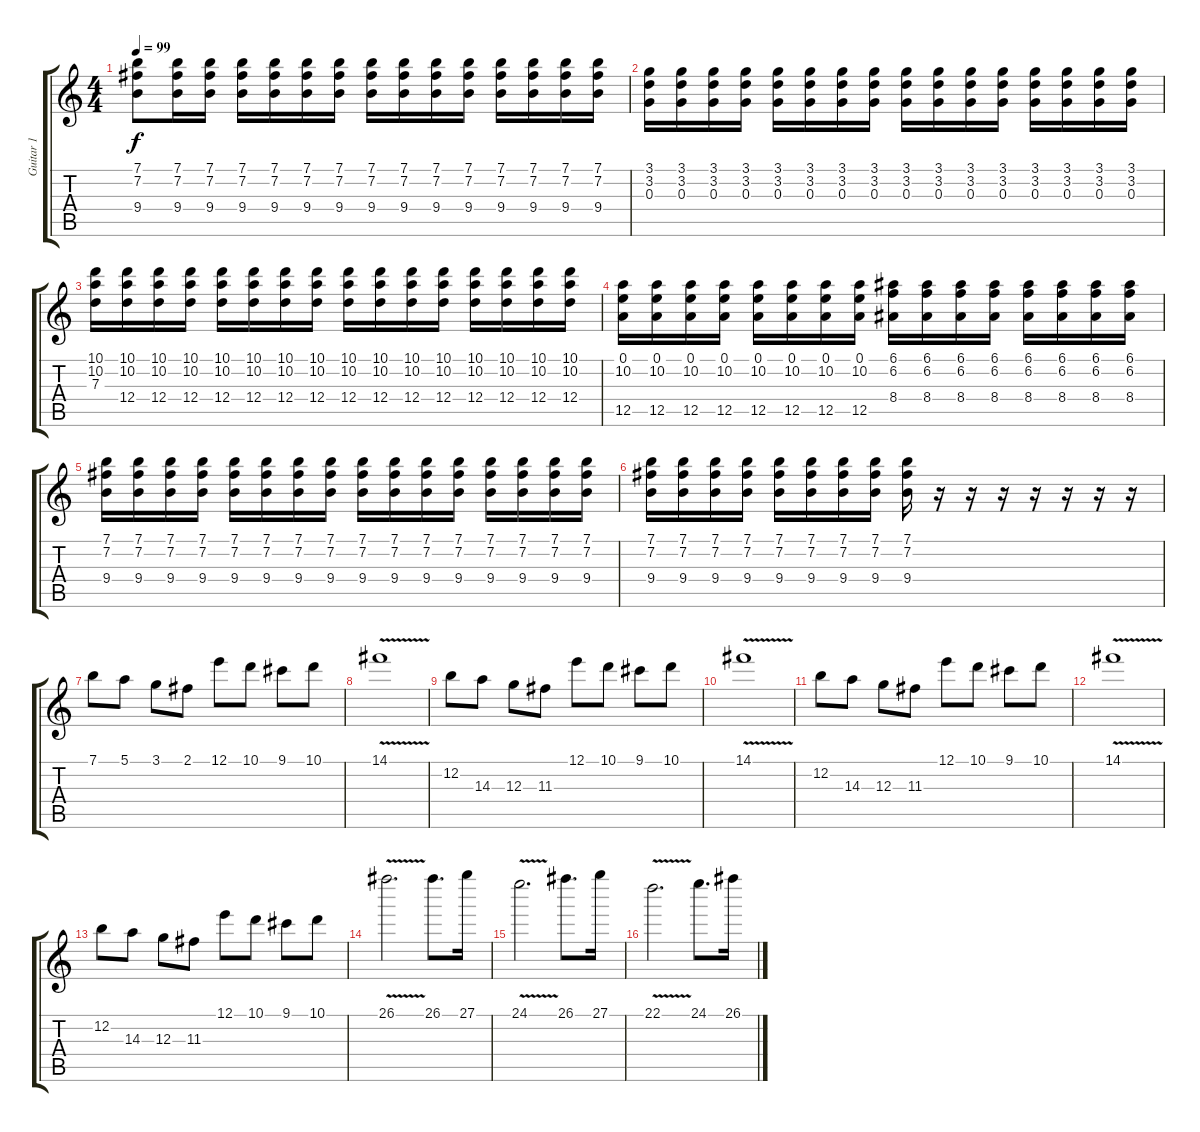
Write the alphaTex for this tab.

\track ("Guitar 1" "Guitar 1") {solo instrument overdrivenguitar}
\staff {score tabs}
\tuning (E4 B3 G3 D3 A2 D2) {hide}
\ts (4 4)
\tempo 99
\clef g2
\ks c
(7.1 7.2 9.4).8{dy f} (7.1 7.2 9.4).16 (7.1 7.2 9.4).16 (7.1 7.2 9.4).16 (7.1 7.2 9.4).16 (7.1 7.2 9.4).16 (7.1 7.2 9.4).16 (7.1 7.2 9.4).16 (7.1 7.2 9.4).16 (7.1 7.2 9.4).16 (7.1 7.2 9.4).16 (7.1 7.2 9.4).16 (7.1 7.2 9.4).16 (7.1 7.2 9.4).16 (7.1 7.2 9.4).16 |
(3.1 3.2 0.3).16 (3.1 3.2 0.3).16 (3.1 3.2 0.3).16 (3.1 3.2 0.3).16 (3.1 3.2 0.3).16 (3.1 3.2 0.3).16 (3.1 3.2 0.3).16 (3.1 3.2 0.3).16 (3.1 3.2 0.3).16 (3.1 3.2 0.3).16 (3.1 3.2 0.3).16 (3.1 3.2 0.3).16 (3.1 3.2 0.3).16 (3.1 3.2 0.3).16 (3.1 3.2 0.3).16 (3.1 3.2 0.3).16 |
(10.1 10.2 7.3).16 (10.1 10.2 12.4).16 (10.1 10.2 12.4).16 (10.1 10.2 12.4).16 (10.1 10.2 12.4).16 (10.1 10.2 12.4).16 (10.1 10.2 12.4).16 (10.1 10.2 12.4).16 (10.1 10.2 12.4).16 (10.1 10.2 12.4).16 (10.1 10.2 12.4).16 (10.1 10.2 12.4).16 (10.1 10.2 12.4).16 (10.1 10.2 12.4).16 (10.1 10.2 12.4).16 (10.1 10.2 12.4).16 |
(0.1 10.2 12.5).16 (0.1 10.2 12.5).16 (0.1 10.2 12.5).16 (0.1 10.2 12.5).16 (0.1 10.2 12.5).16 (0.1 10.2 12.5).16 (0.1 10.2 12.5).16 (0.1 10.2 12.5).16 (6.1 6.2 8.4).16 (6.1 6.2 8.4).16 (6.1 6.2 8.4).16 (6.1 6.2 8.4).16 (6.1 6.2 8.4).16 (6.1 6.2 8.4).16 (6.1 6.2 8.4).16 (6.1 6.2 8.4).16 |
(7.1 7.2 9.4).16 (7.1 7.2 9.4).16 (7.1 7.2 9.4).16 (7.1 7.2 9.4).16 (7.1 7.2 9.4).16 (7.1 7.2 9.4).16 (7.1 7.2 9.4).16 (7.1 7.2 9.4).16 (7.1 7.2 9.4).16 (7.1 7.2 9.4).16 (7.1 7.2 9.4).16 (7.1 7.2 9.4).16 (7.1 7.2 9.4).16 (7.1 7.2 9.4).16 (7.1 7.2 9.4).16 (7.1 7.2 9.4).16 |
(7.1 7.2 9.4).16 (7.1 7.2 9.4).16 (7.1 7.2 9.4).16 (7.1 7.2 9.4).16 (7.1 7.2 9.4).16 (7.1 7.2 9.4).16 (7.1 7.2 9.4).16 (7.1 7.2 9.4).16 (7.1 7.2 9.4).16 r.16 r.16 r.16 r.16 r.16 r.16 r.16 |
7.1.8 5.1.8 3.1.8 2.1.8 12.1.8 10.1.8 9.1.8 10.1.8 |
14.1{v}.1 |
12.2.8 14.3.8 12.3.8 11.3.8 12.1.8 10.1.8 9.1.8 10.1.8 |
14.1{v}.1 |
12.2.8 14.3.8 12.3.8 11.3.8 12.1.8 10.1.8 9.1.8 10.1.8 |
14.1{v}.1 |
12.2.8 14.3.8 12.3.8 11.3.8 12.1.8 10.1.8 9.1.8 10.1.8 |
26.1{v}.2{d} 26.1.8{d} 27.1.16 |
24.1{v}.2{d} 26.1.8{d} 27.1.16 |
22.1{v}.2{d} 24.1.8{d} 26.1.16
